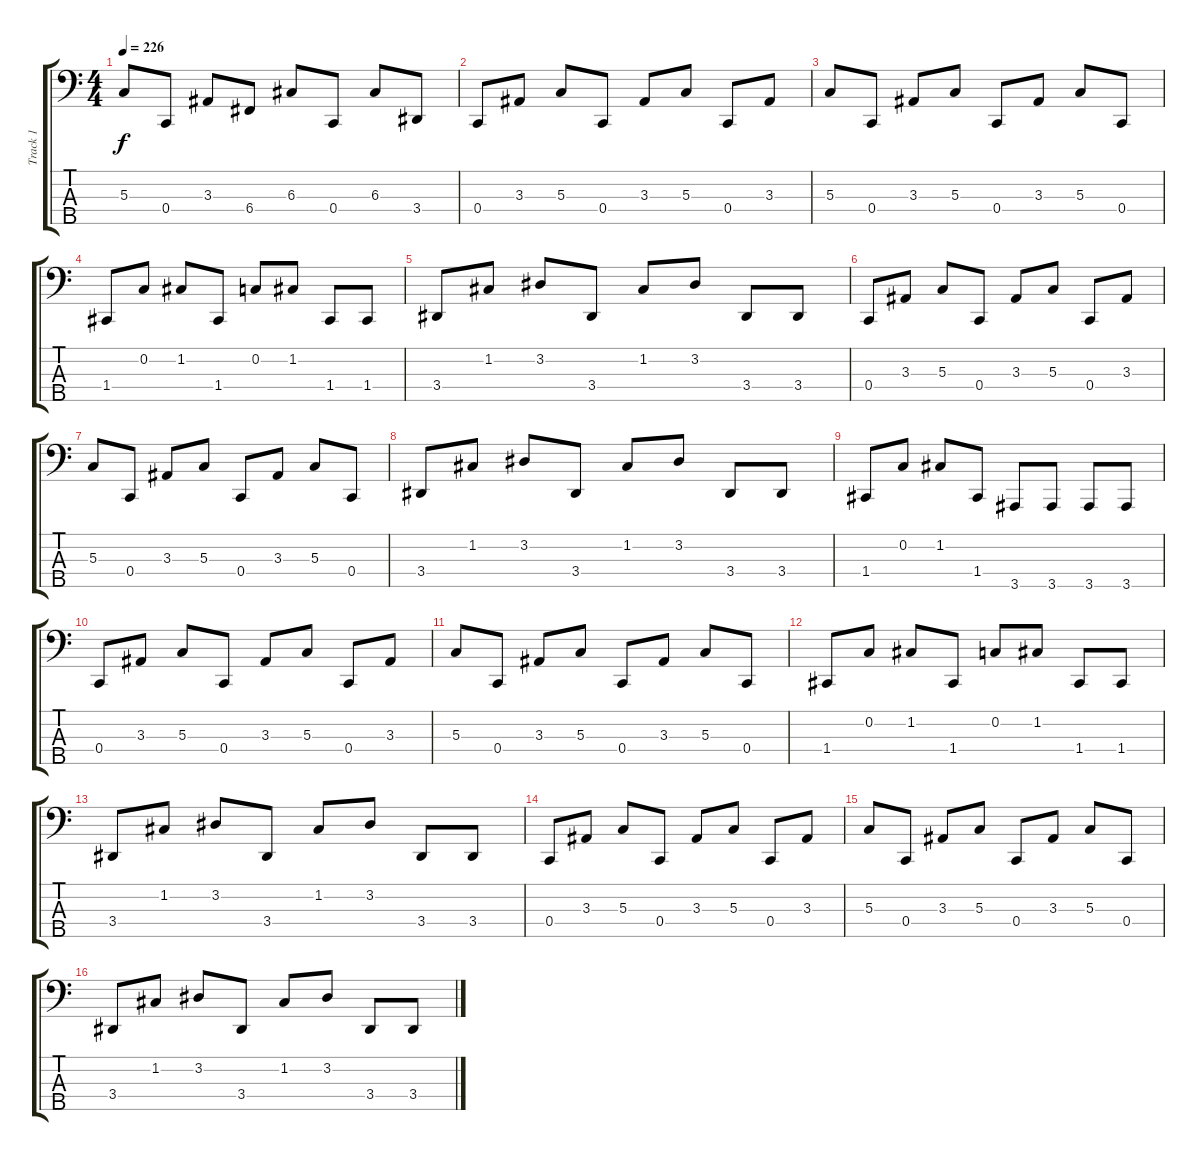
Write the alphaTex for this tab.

\track ("Track 1" "Track 1") {instrument electricbasspick}
\staff {score tabs}
\tuning (F2 C2 G1 C1 G0) {hide}
\ts (4 4)
\tempo 226
\clef f4
\ks c
5.3.8{dy f} 0.4.8 3.3.8 6.4.8 6.3.8 0.4.8 6.3.8 3.4.8 |
0.4.8 3.3.8 5.3.8 0.4.8 3.3.8 5.3.8 0.4.8 3.3.8 |
5.3.8 0.4.8 3.3.8 5.3.8 0.4.8 3.3.8 5.3.8 0.4.8 |
1.4.8 0.2.8 1.2.8 1.4.8 0.2.8 1.2.8 1.4.8 1.4.8 |
3.4.8 1.2.8 3.2.8 3.4.8 1.2.8 3.2.8 3.4.8 3.4.8 |
0.4.8 3.3.8 5.3.8 0.4.8 3.3.8 5.3.8 0.4.8 3.3.8 |
5.3.8 0.4.8 3.3.8 5.3.8 0.4.8 3.3.8 5.3.8 0.4.8 |
3.4.8 1.2.8 3.2.8 3.4.8 1.2.8 3.2.8 3.4.8 3.4.8 |
1.4.8 0.2.8 1.2.8 1.4.8 3.5.8 3.5.8 3.5.8 3.5.8 |
0.4.8 3.3.8 5.3.8 0.4.8 3.3.8 5.3.8 0.4.8 3.3.8 |
5.3.8 0.4.8 3.3.8 5.3.8 0.4.8 3.3.8 5.3.8 0.4.8 |
1.4.8 0.2.8 1.2.8 1.4.8 0.2.8 1.2.8 1.4.8 1.4.8 |
3.4.8 1.2.8 3.2.8 3.4.8 1.2.8 3.2.8 3.4.8 3.4.8 |
0.4.8 3.3.8 5.3.8 0.4.8 3.3.8 5.3.8 0.4.8 3.3.8 |
5.3.8 0.4.8 3.3.8 5.3.8 0.4.8 3.3.8 5.3.8 0.4.8 |
3.4.8 1.2.8 3.2.8 3.4.8 1.2.8 3.2.8 3.4.8 3.4.8
